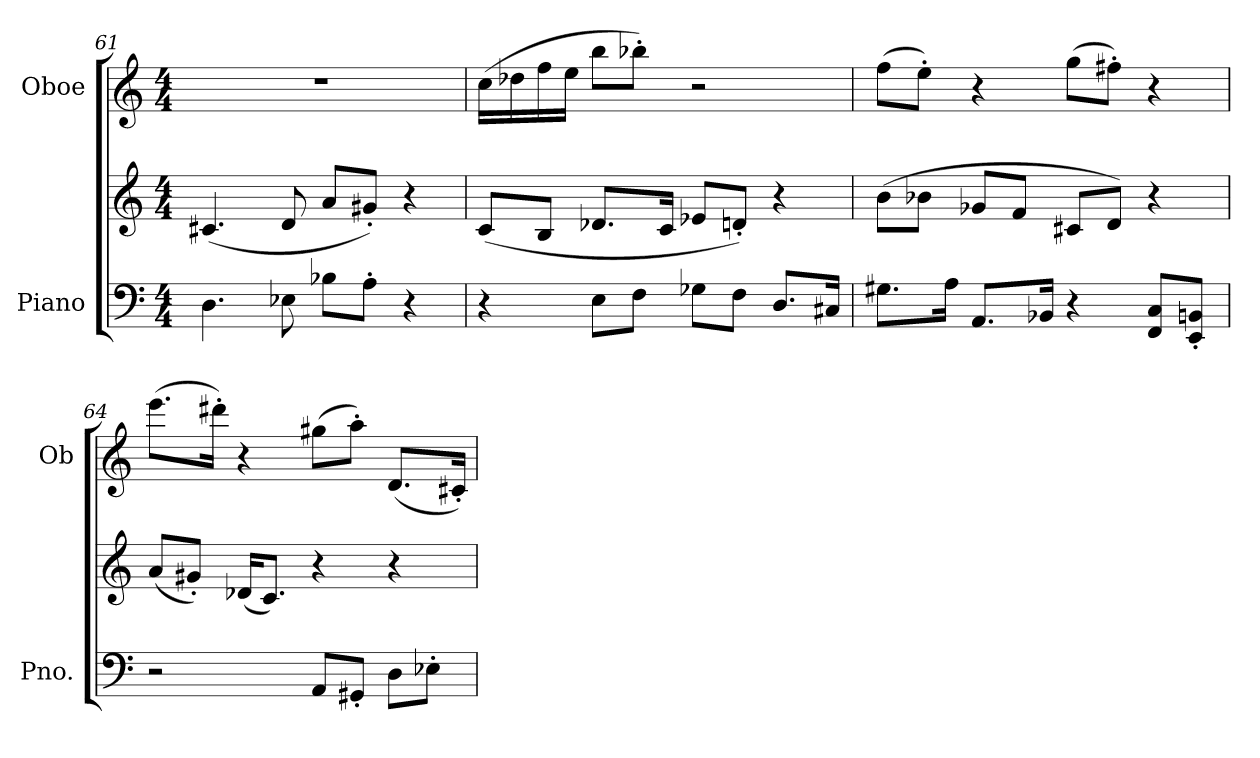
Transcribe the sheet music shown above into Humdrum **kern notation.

**kern	**kern	**kern
*part2	*part2	*part1
*staff3	*staff2	*staff1
*I"Piano	*	*I"Oboe
*I'Pno.	*	*I'Ob
!!LO:LB:g=z
*clefF4	*clefG2	*clefG2
*k[]	*k[]	*k[]
*M4/4	*M4/4	*M4/4
=61	=61	=61
4.D\	(<4.c#X/	1r
8E-X\	8d/	.
8B-X\L	8a/L	.
8A'\J	8g#X'/J)	.
4r	4r	.
=62	=62	=62
4r	(<8c/L	(>16cc\LL
.	.	16dd-X\
.	8B/J	16ff\
.	.	16ee\JJ
8E\L	8.d-X/L	8bb\L
8F\J	.	8bb-X'\J)
.	16c/Jk	.
8G-X\L	8e-X/L	2r
8F\J	8dn'/J)	.
8.D/L	4r	.
16C#X/Jk	.	.
=63	=63	=63
8.G#X\L	(>8b\L	(>8ff\L
.	8b-X\J	8ee'\J)
16A\Jk	.	.
8.AA/L	8g-X/L	4r
.	8f/J	.
16BB-X/Jk	.	.
4r	8c#X/L	(>8gg\L
.	8d/J)	8ff#X'\J)
8FF/ 8C/L	4r	4r
8EE/' 8BBn/'J	.	.
!!LO:PB:g=z
=64	=64	=64
2r	(<8a/L	(>8.eee\L
.	8g#X'/J)	.
.	.	16ddd#X'\Jk)
.	(<16d-X/KL	4r
.	8.c/J)	.
8AA/L	4r	(>8gg#X\L
8GG#X'/J	.	8aa'\J)
8D\L	4r	(<8.d/L
8E-X'\J	.	.
.	.	16c#X'/Jk)
=	=	=
*-	*-	*-
